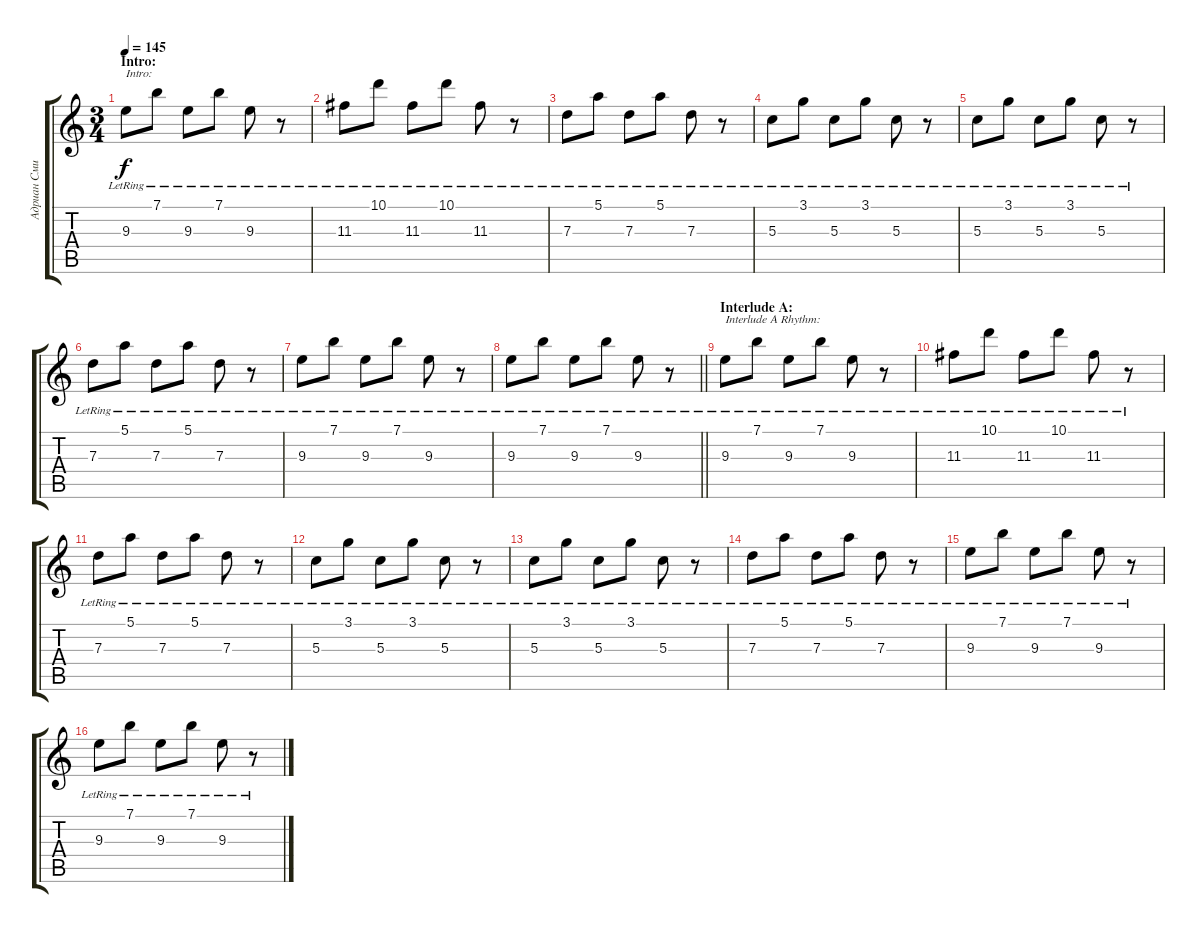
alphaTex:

\track ("Адриан Смит" "Адриан Сми") {instrument overdrivenguitar}
\staff {score tabs}
\tuning (E4 B3 G3 D3 A2 E2) {hide}
\ts (3 4)
\section ("" "Intro:")
\tempo 145
\clef g2
\ks c
9.3{lr}.8{txt "Intro:" dy f instrument electricguitarclean} 7.1{lr}.8 9.3{lr}.8 7.1{lr}.8 9.3{lr}.8 r.8 |
11.3{lr}.8 10.1{lr}.8 11.3{lr}.8 10.1{lr}.8 11.3{lr}.8 r.8 |
7.3{lr}.8 5.1{lr}.8 7.3{lr}.8 5.1{lr}.8 7.3{lr}.8 r.8 |
5.3{lr}.8 3.1{lr}.8 5.3{lr}.8 3.1{lr}.8 5.3{lr}.8 r.8 |
5.3{lr}.8 3.1{lr}.8 5.3{lr}.8 3.1{lr}.8 5.3{lr}.8 r.8 |
7.3{lr}.8 5.1{lr}.8 7.3{lr}.8 5.1{lr}.8 7.3{lr}.8 r.8 |
9.3{lr}.8 7.1{lr}.8 9.3{lr}.8 7.1{lr}.8 9.3{lr}.8 r.8 |
\barLineRight lightlight
9.3{lr}.8 7.1{lr}.8 9.3{lr}.8 7.1{lr}.8 9.3{lr}.8 r.8 |
\section ("" "Interlude A:")
9.3{lr}.8{txt "Interlude A Rhythm:"} 7.1{lr}.8 9.3{lr}.8 7.1{lr}.8 9.3{lr}.8 r.8 |
11.3{lr}.8 10.1{lr}.8 11.3{lr}.8 10.1{lr}.8 11.3{lr}.8 r.8 |
7.3{lr}.8 5.1{lr}.8 7.3{lr}.8 5.1{lr}.8 7.3{lr}.8 r.8 |
5.3{lr}.8 3.1{lr}.8 5.3{lr}.8 3.1{lr}.8 5.3{lr}.8 r.8 |
5.3{lr}.8 3.1{lr}.8 5.3{lr}.8 3.1{lr}.8 5.3{lr}.8 r.8 |
7.3{lr}.8 5.1{lr}.8 7.3{lr}.8 5.1{lr}.8 7.3{lr}.8 r.8 |
9.3{lr}.8 7.1{lr}.8 9.3{lr}.8 7.1{lr}.8 9.3{lr}.8 r.8 |
9.3{lr}.8 7.1{lr}.8 9.3{lr}.8 7.1{lr}.8 9.3{lr}.8 r.8
